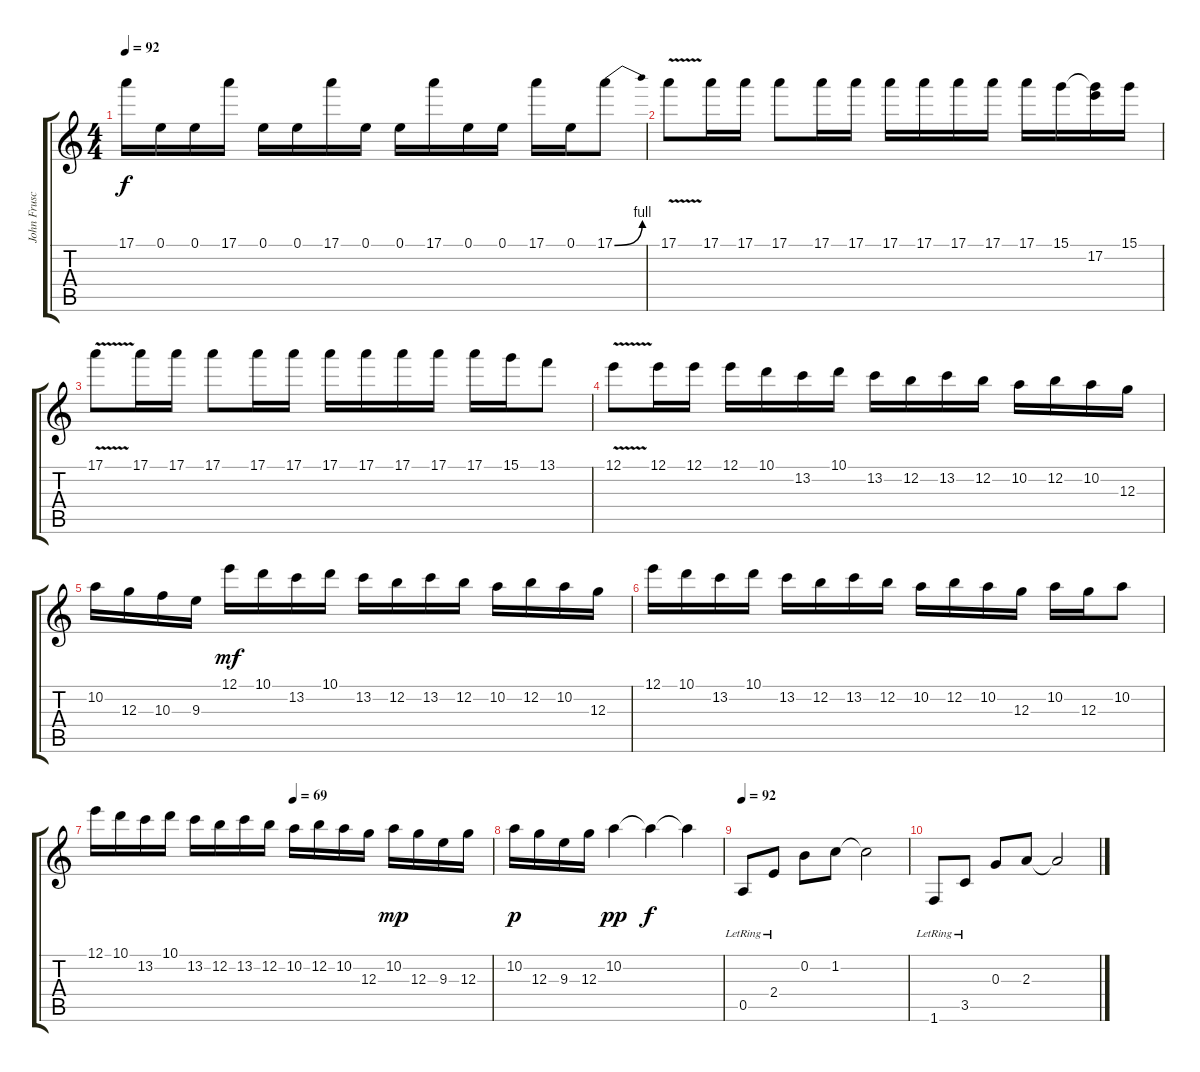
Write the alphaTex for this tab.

\track ("John Frusciante" "John Frusc") {instrument electricguitarjazz}
\staff {score tabs}
\tuning (E4 B3 G3 D3 A2 E2) {hide}
\ts (4 4)
\tempo 92
\clef g2
\ks c
17.1.16{dy f} 0.1.16 0.1.16 17.1.16 0.1.16 0.1.16 17.1.16 0.1.16 0.1.16 17.1.16 0.1.16 0.1.16 17.1.16 0.1.16 17.1{be (bend 0 0 60 4)}.8 |
17.1{v}.8 17.1.16 17.1.16 17.1.8 17.1.16 17.1.16 17.1.16 17.1.16 17.1.16 17.1.16 17.1.16 15.1.16 (15.1{t} 17.2).16 15.1.16 |
17.1{v}.8 17.1.16 17.1.16 17.1.8 17.1.16 17.1.16 17.1.16 17.1.16 17.1.16 17.1.16 17.1.16 15.1.16 13.1.8 |
12.1{v}.8 12.1.16 12.1.16 12.1.16 10.1.16 13.2.16 10.1.16 13.2.16 12.2.16 13.2.16 12.2.16 10.2.16 12.2.16 10.2.16 12.3.16 |
10.2.16 12.3.16 10.3.16 9.3.16 12.1.16{dy mf} 10.1.16 13.2.16 10.1.16 13.2.16 12.2.16 13.2.16 12.2.16 10.2.16 12.2.16 10.2.16 12.3.16 |
12.1.16 10.1.16 13.2.16 10.1.16 13.2.16 12.2.16 13.2.16 12.2.16 10.2.16 12.2.16 10.2.16 12.3.16 10.2.16 12.3.16 10.2.8 |
\tempo (69 0.5)
12.1.16 10.1.16 13.2.16 10.1.16 13.2.16 12.2.16 13.2.16 12.2.16 10.2.16 12.2.16 10.2.16 12.3.16 10.2.16{dy mp} 12.3.16 9.3.16 12.3.16 |
10.2.16{dy p} 12.3.16 9.3.16 12.3.16 10.2.4{dy pp} 10.2{t}.4{dy f} 10.2{t}.4 |
\tempo 92
0.5{lr}.8 2.4{lr}.8 0.2.8 1.2.8 1.2{t}.2 |
1.6{lr}.8 3.5{lr}.8 0.3.8 2.3.8 2.3{t}.2
